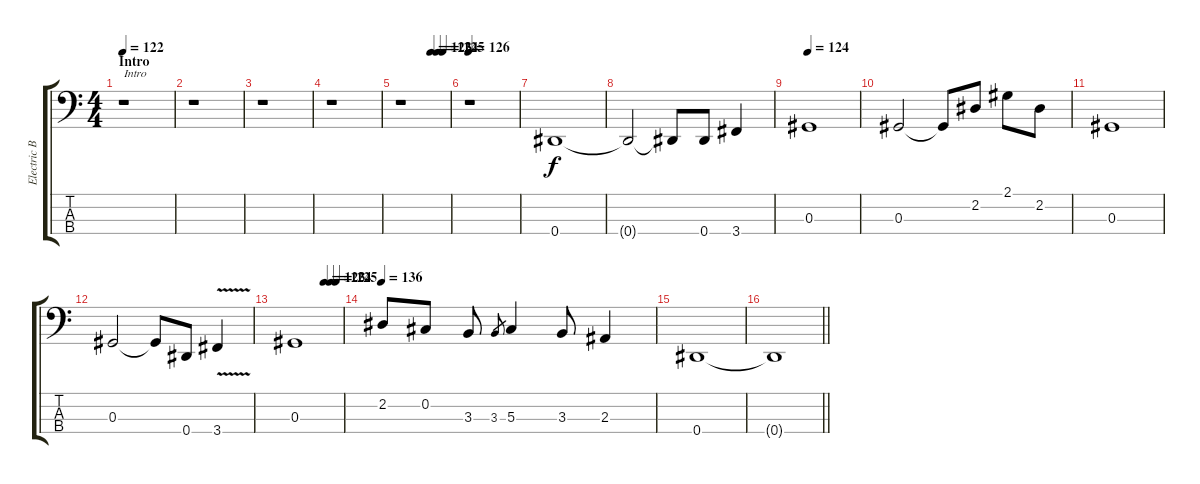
\track ("Electric Bass" "Electric B") {instrument electricbasspick}
\staff {score tabs}
\tuning (Gb2 Db2 Ab1 Eb1) {hide}
\ts (4 4)
\section ("" "Intro")
\tempo 122
\clef f4
\ks c
r.1{txt "Intro" dy f instrument electricbasspick} |
r.1 |
r.1 |
r.1 |
\tempo (123 0.625)
\tempo (124 0.75)
\tempo (125 0.875)
r.1 |
\tempo 126
r.1 |
0.4.1 |
0.4{t}.2 0.4{t}.8 0.4.8 3.4.4 |
\tempo 124
0.3.1 |
0.3.2 0.3{t}.8 2.2.8 2.1.8 2.2.8 |
0.3.1 |
0.3.2 0.3{t}.8 0.4.8 3.4{v}.4 |
\tempo (123 0.625)
\tempo (124 0.75)
\tempo (125 0.875)
0.3.1 |
\tempo 136
2.2.8 0.2.8 3.3.8 3.3.8{gr} 5.3.4 3.3.8 2.3.4 |
0.4.1 |
\barLineRight lightlight
0.4{t}.1
